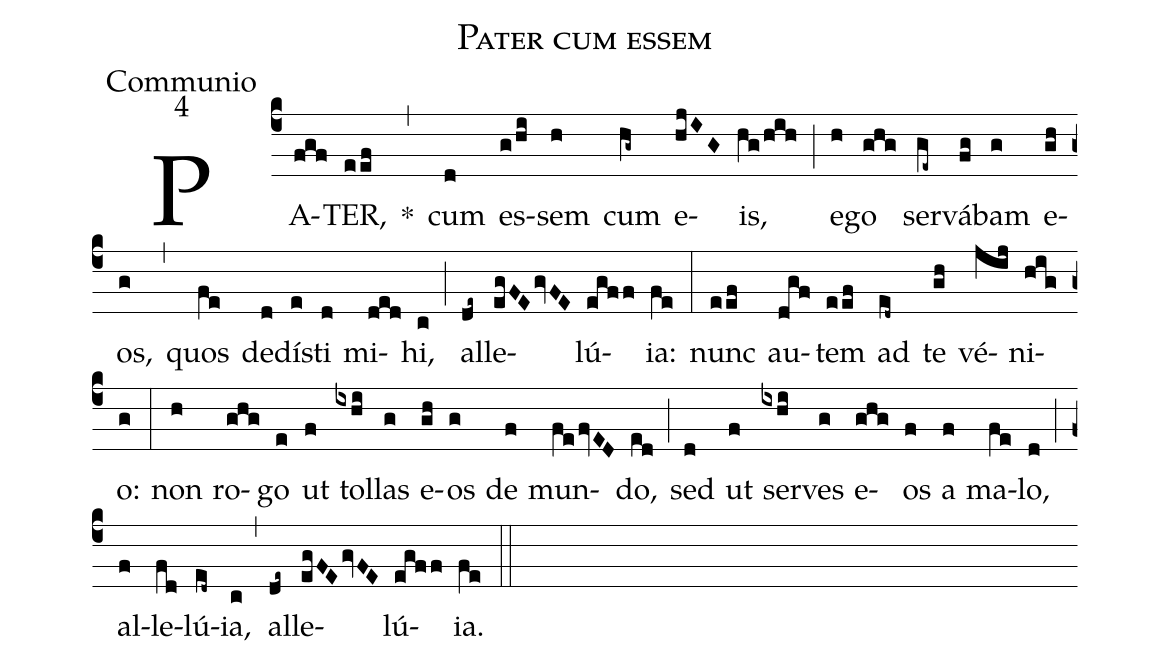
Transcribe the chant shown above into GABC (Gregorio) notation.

name:Pater cum essem;
office-part:Communio;
mode:4;
%%
(c4) PA(fgf)TER,(eef) *(,) cum(d) es(g/hi)sem(h) cum(hg~) e(hjIG)is,(hg/hih) (;) e(h)go(ghg) ser(ge~)vá(fg)bam(g) e(gh)os,(g) (,) quos(fe) de(d)dí(e)sti(d) mi(ded)hi,(c) (;) al(de~)le(egFE/gvFE)lú(egff)ia:(fe) (:) nunc(eef) au(dgf)tem(eef) ad(ed~) te(gh) vé(jij)ni(hig)o:(g) (:) non(h) ro(ghg)go(e) ut(f) tol(ixhi)las(g) e(gh)os(g) de(f) mun(fe/fvED)do,(ed) (;) sed(d) ut(f) ser(ixhi)ves(g) e(ghg)os(f) a(f) ma(fe)lo,(d) (;) al(f)le(fd)lú(ed~)ia,(c) (,) al(de~)le(egFE/gvFE)lú(egff)ia.(fe) (::)
